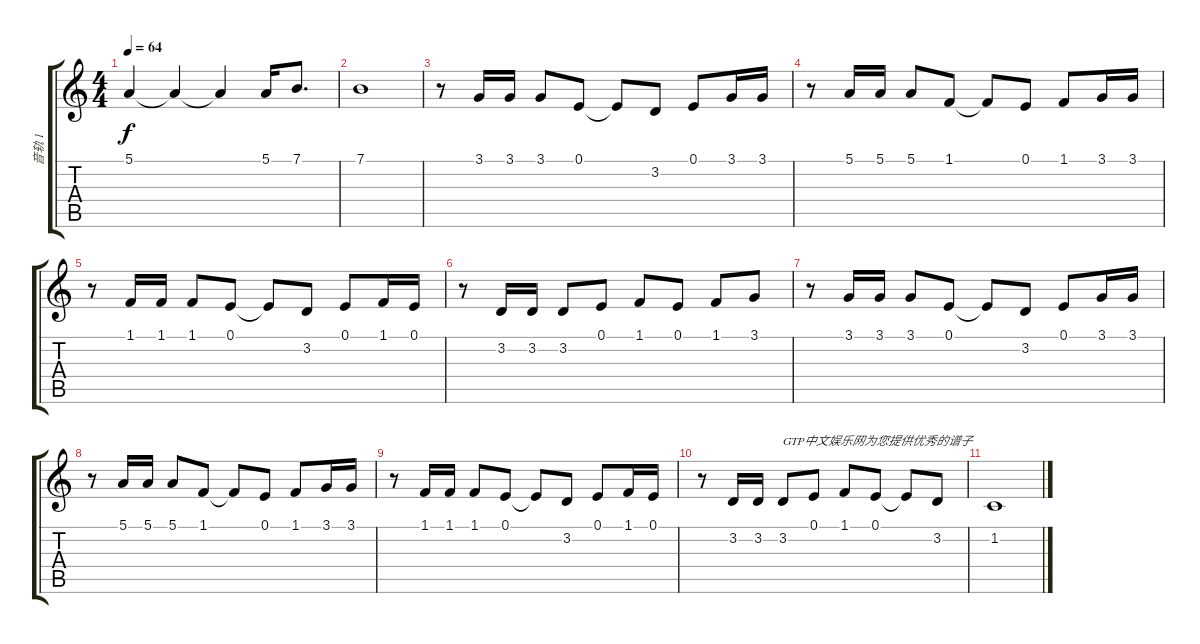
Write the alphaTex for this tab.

\track ("音轨 1" "音轨 1") {instrument orchestralharp}
\staff {score tabs}
\tuning (E4 B3 G3 D3 A2 E2) {hide}
\ts (4 4)
\tempo 64
\clef g2
\ks c
5.1.4{dy f} 5.1{t}.4 5.1{t}.4 5.1.16 7.1.8{d} |
7.1.1 |
r.8 3.1.16 3.1.16 3.1.8 0.1.8 0.1{t}.8 3.2.8 0.1.8 3.1.16 3.1.16 |
r.8 5.1.16 5.1.16 5.1.8 1.1.8 1.1{t}.8 0.1.8 1.1.8 3.1.16 3.1.16 |
r.8 1.1.16 1.1.16 1.1.8 0.1.8 0.1{t}.8 3.2.8 0.1.8 1.1.16 0.1.16 |
r.8 3.2.16 3.2.16 3.2.8 0.1.8 1.1.8 0.1.8 1.1.8 3.1.8 |
r.8 3.1.16 3.1.16 3.1.8 0.1.8 0.1{t}.8 3.2.8 0.1.8 3.1.16 3.1.16 |
r.8 5.1.16 5.1.16 5.1.8 1.1.8 1.1{t}.8 0.1.8 1.1.8 3.1.16 3.1.16 |
r.8 1.1.16 1.1.16 1.1.8 0.1.8 0.1{t}.8 3.2.8 0.1.8 1.1.16 0.1.16 |
r.8 3.2.16 3.2.16 3.2.8{txt "GTP中文娱乐网为您提供优秀的谱子"} 0.1.8 1.1.8 0.1.8 0.1{t}.8 3.2.8 |
1.2.1
